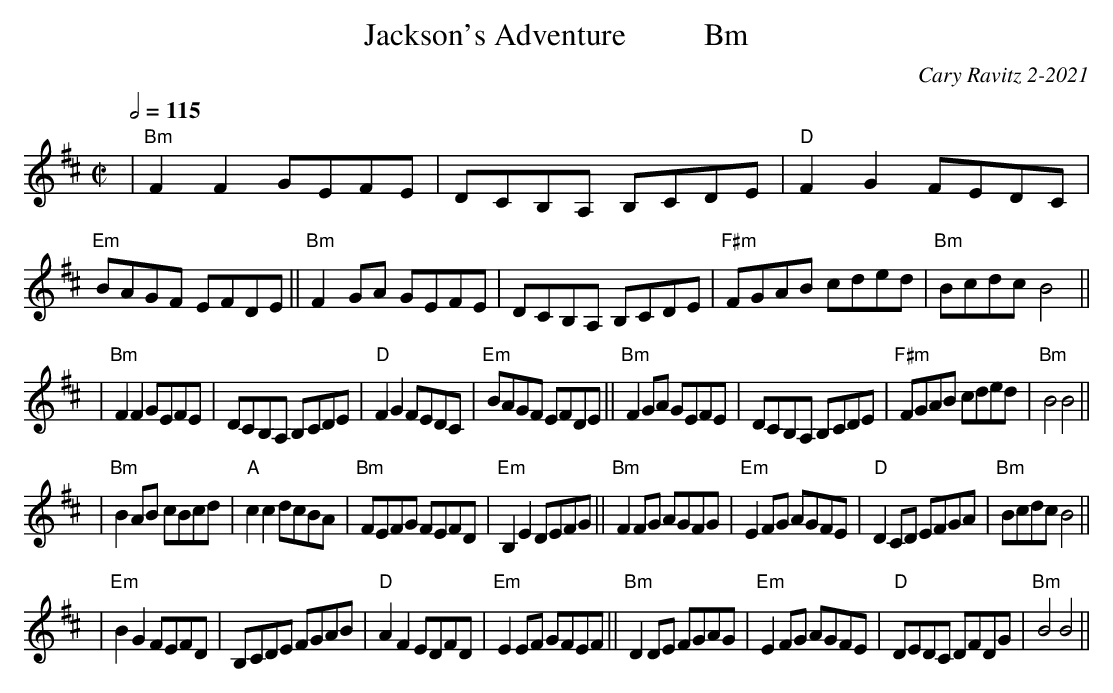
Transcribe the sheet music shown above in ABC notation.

X:1
T:Jackson's Adventure          Bm
C:Cary Ravitz 2-2021
M: C|
L:1/8
Q:1/2=115
K:Bm
| "Bm" F2 F2 GEFE | DCB,A, B,CDE | "D"F2 G2 FEDC | "Em"BAGF EFDE || "Bm" F2 GA GEFE | DCB,A, B,CDE | "F#m"FGAB cded | "Bm" Bcdc B4 ||
| "Bm" F2 F2 GEFE | DCB,A, B,CDE | "D"F2 G2 FEDC | "Em"BAGF EFDE || "Bm" F2 GA GEFE | DCB,A, B,CDE | "F#m"FGAB cded | "Bm" B4 B4 ||
| "Bm"B2AB cBcd | "A"c2 c2 dcBA | "Bm"FEFG FEFD | "Em"B,2 E2 DEFG || "Bm"F2FG AGFG | "Em"E2 FG AGFE | "D"D2 CD EFGA | "Bm" Bcdc B4 ||
| "Em"B2G2 FEFD | B,CDE FGAB | "D"A2F2 EDFD | "Em"E2 EF GFEF || "Bm"D2 DE FGAG | "Em"E2 FG AGFE | "D"DEDC DFDG | "Bm" B4 B4 ||
